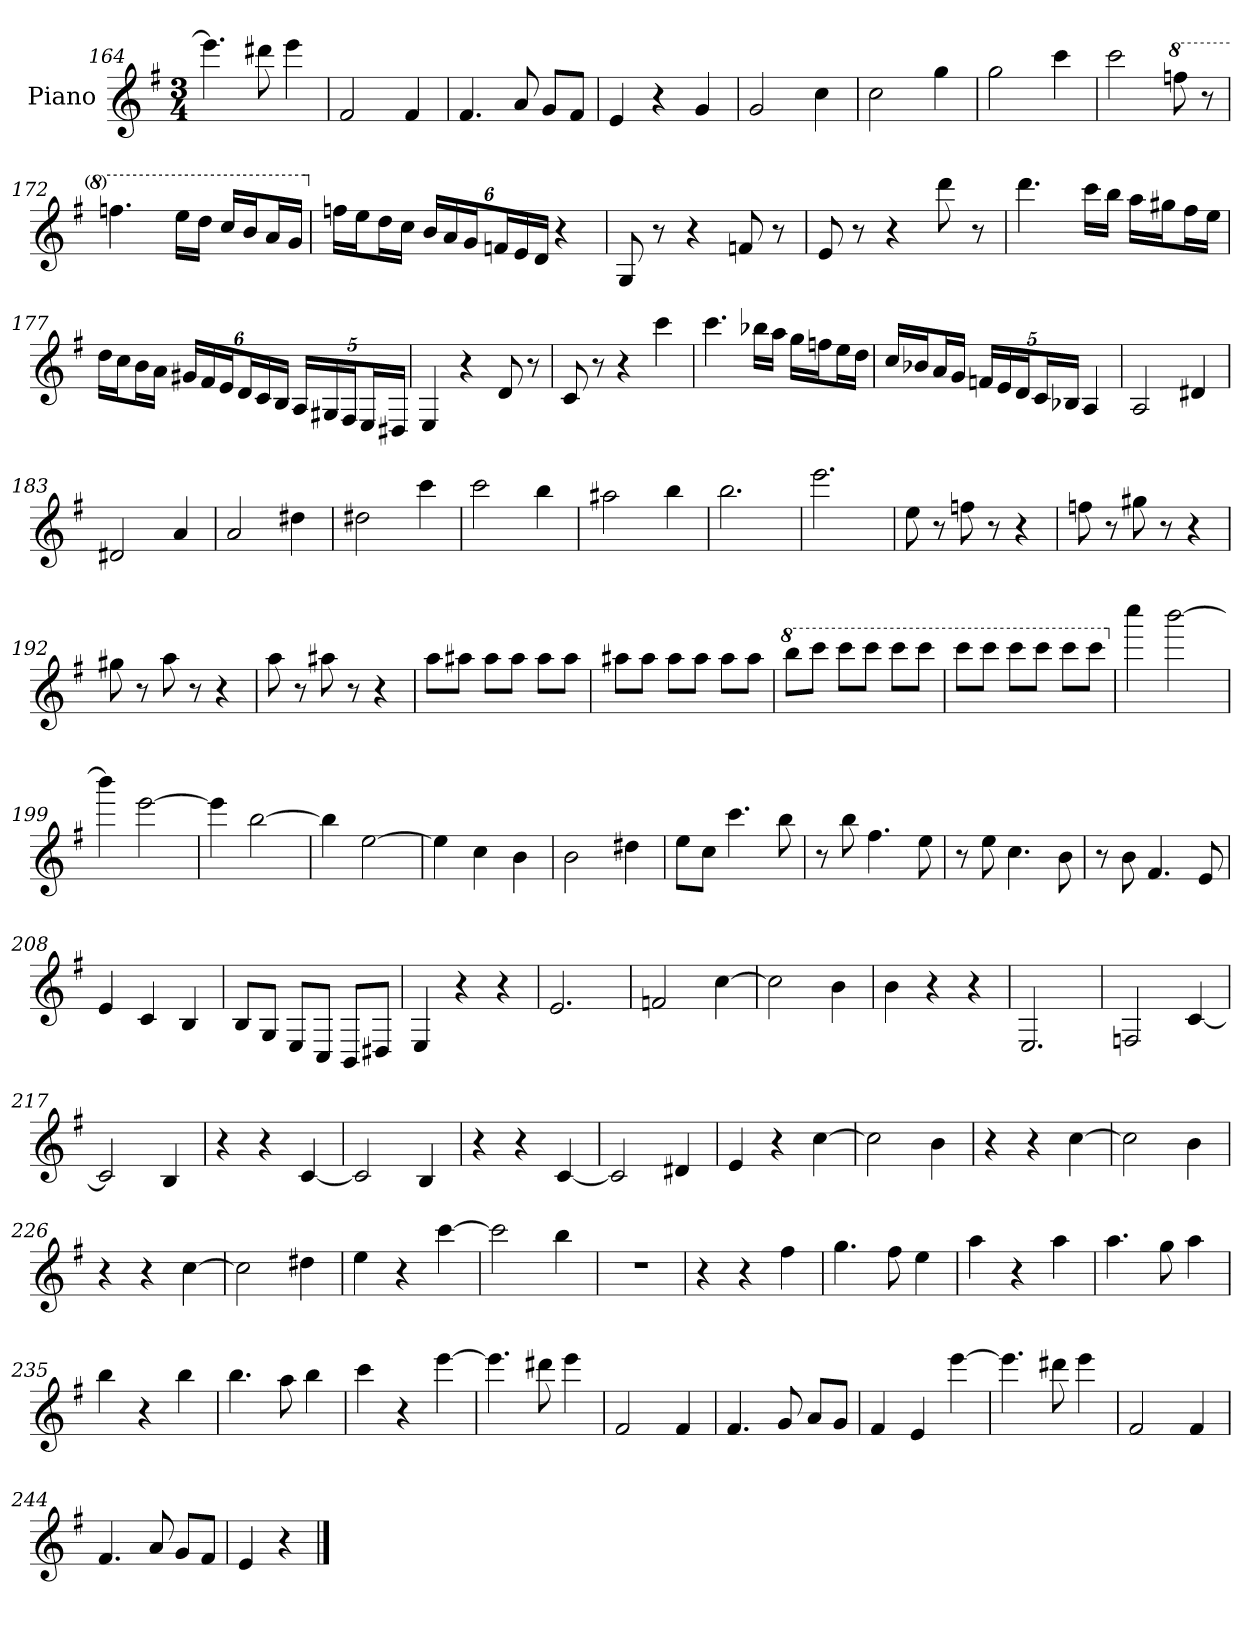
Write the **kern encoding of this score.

**kern
*part1
*staff1
*I"Piano
*I'Pno
*clefG2
*k[f#]
*M3/4
=164
4.eee]
8ddd#X
4eee
=165
2f#
4f#
=166
4.f#
8a
8g/L
8f#/J
=167
4e
4r
4g
=168
2g
4cc
=169
2cc
4gg
=170
2gg
4ccc
=171
2ccc
*8va
8fffn
8r
=172
4.fffn
16eee\LL
16ddd\JJ
16ccc/LL
16bb/J
16aa/L
16gg/JJ
=173
*X8va
16ffn\LL
16ee\J
16dd\L
16cc\JJ
24b/LL
24a/
24g/J
24fn/L
24e/
24d/JJ
4r
=174
8G
8r
4r
8fn
8r
=175
8e
8r
4r
8ddd
8r
=176
4.ddd
16ccc\LL
16bb\JJ
16aa\LL
16gg#X\J
16ff#\L
16ee\JJ
=177
16dd\LL
16cc\J
16b\L
16a\JJ
24g#X/LL
24f#/
24e/J
24d/L
24c/
24B/JJ
20A/LL
20G#X/
20F#/J
20E/L
20D#X/JJ
=178
4E
4r
8d
8r
=179
8c
8r
4r
4ccc
=180
4.ccc
16bb-X\LL
16aa\JJ
16gg\LL
16ffn\J
16ee\L
16dd\JJ
=181
16cc/LL
16b-X/J
16a/L
16g/JJ
20fn/LL
20e/
20d/J
20c/L
20B-X/JJ
4A
=182
2A
4d#X
=183
2d#X
4a
=184
2a
4dd#X
=185
2dd#X
4ccc
=186
2ccc
4bb
=187
2aa#X
4bb
=188
2.bb
=189
2.eee
=190
8ee
8r
8ffn
8r
4r
=191
8ffn
8r
8gg#X
8r
4r
=192
8gg#X
8r
8aa
8r
4r
=193
8aa
8r
8aa#X
8r
4r
=194
8aa\L
8aa#X\J
8aa#\L
8aa#\J
8aa#\L
8aa#\J
=195
8aa#X\L
8aa#\J
8aa#\L
8aa#\J
8aa#\L
8aa#\J
=196
*8va
8bbb\L
8cccc\J
8cccc\L
8cccc\J
8cccc\L
8cccc\J
=197
8cccc\L
8cccc\J
8cccc\L
8cccc\J
8cccc\L
8cccc\J
=198
*X8va
4cccc
[2bbb
=199
4bbb]
[2eee
=200
4eee]
[2bb
=201
4bb]
[2ee
=202
4ee]
4cc
4b
=203
2b
4dd#X
=204
8ee\L
8cc\J
4.ccc
8bb
=205
8r
8bb
4.ff#
8ee
=206
8r
8ee
4.cc
8b
=207
8r
8b
4.f#
8e
=208
4e
4c
4B
=209
8B/L
8G/J
8E/L
8C/J
8BB/L
8D#X/J
=210
4E
4r
4r
=211
2.e
=212
2fn
[4cc
=213
2cc]
4b
=214
4b
4r
4r
=215
2.E
=216
2Fn
[4c
=217
2c]
4B
=218
4r
4r
[4c
=219
2c]
4B
=220
4r
4r
[4c
=221
2c]
4d#X
=222
4e
4r
[4cc
=223
2cc]
4b
=224
4r
4r
[4cc
=225
2cc]
4b
=226
4r
4r
[4cc
=227
2cc]
4dd#X
=228
4ee
4r
[4ccc
=229
2ccc]
4bb
=230
2.r
=231
4r
4r
4ff#
=232
4.gg
8ff#
4ee
=233
4aa
4r
4aa
=234
4.aa
8gg
4aa
=235
4bb
4r
4bb
=236
4.bb
8aa
4bb
=237
4ccc
4r
[4eee
=238
4.eee]
8ddd#X
4eee
=239
2f#
4f#
=240
4.f#
8g
8a/L
8g/J
=241
4f#
4e
[4eee
=242
4.eee]
8ddd#X
4eee
=243
2f#
4f#
=244
4.f#
8a
8g/L
8f#/J
=245
4e
4r
==
*-
